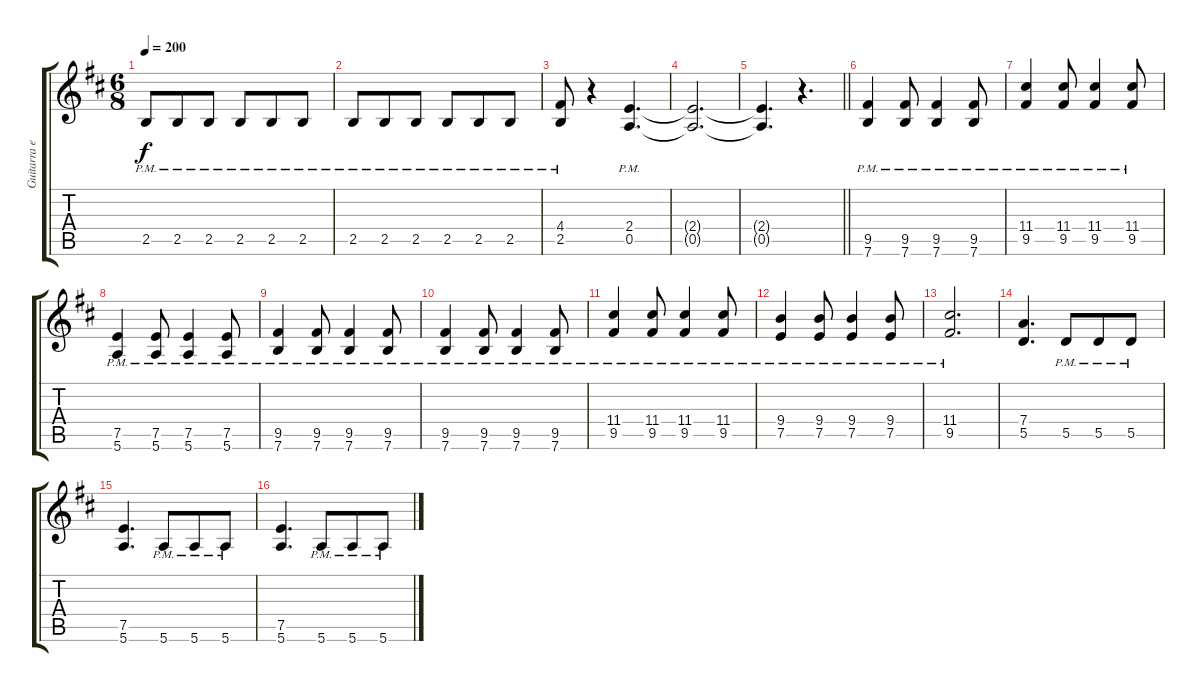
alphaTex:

\track ("Guitarra electrica" "Guitarra e") {instrument overdrivenguitar}
\staff {score tabs}
\tuning (E4 B3 G3 D3 A2 E2) {hide}
\ts (6 8)
\tempo 200
\clef g2
\ks bminor
2.5{pm}.8{dy f} 2.5{pm}.8 2.5{pm}.8 2.5{pm}.8 2.5{pm}.8 2.5{pm}.8 |
2.5{pm}.8 2.5{pm}.8 2.5{pm}.8 2.5{pm}.8 2.5{pm}.8 2.5{pm}.8 |
(4.4{pm} 2.5{pm}).8 r.4 (2.4{pm} 0.5{pm}).4{d} |
(2.4{t} 0.5{t}).2{d} |
\barLineRight lightlight
(2.4{t} 0.5{t}).4{d} r.4{d} |
(9.5{pm} 7.6{pm}).4 (9.5{pm} 7.6{pm}).8 (9.5{pm} 7.6{pm}).4 (9.5{pm} 7.6{pm}).8 |
(11.4{pm} 9.5{pm}).4 (11.4{pm} 9.5{pm}).8 (11.4{pm} 9.5{pm}).4 (11.4{pm} 9.5{pm}).8 |
(7.5{pm} 5.6{pm}).4 (7.5{pm} 5.6{pm}).8 (7.5{pm} 5.6{pm}).4 (7.5{pm} 5.6{pm}).8 |
(9.5{pm} 7.6{pm}).4 (9.5{pm} 7.6{pm}).8 (9.5{pm} 7.6{pm}).4 (9.5{pm} 7.6{pm}).8 |
(9.5{pm} 7.6{pm}).4 (9.5{pm} 7.6{pm}).8 (9.5{pm} 7.6{pm}).4 (9.5{pm} 7.6{pm}).8 |
(11.4{pm} 9.5{pm}).4 (11.4{pm} 9.5{pm}).8 (11.4{pm} 9.5{pm}).4 (11.4{pm} 9.5{pm}).8 |
(9.4{pm} 7.5{pm}).4 (9.4{pm} 7.5{pm}).8 (9.4{pm} 7.5{pm}).4 (9.4{pm} 7.5{pm}).8 |
(11.4{pm} 9.5{pm}).2{d} |
(7.4 5.5).4{d} 5.5{pm}.8 5.5{pm}.8 5.5{pm}.8 |
(7.5 5.6).4{d} 5.6{pm}.8 5.6{pm}.8 5.6{pm}.8 |
(7.5 5.6).4{d} 5.6{pm}.8 5.6{pm}.8 5.6{pm}.8
